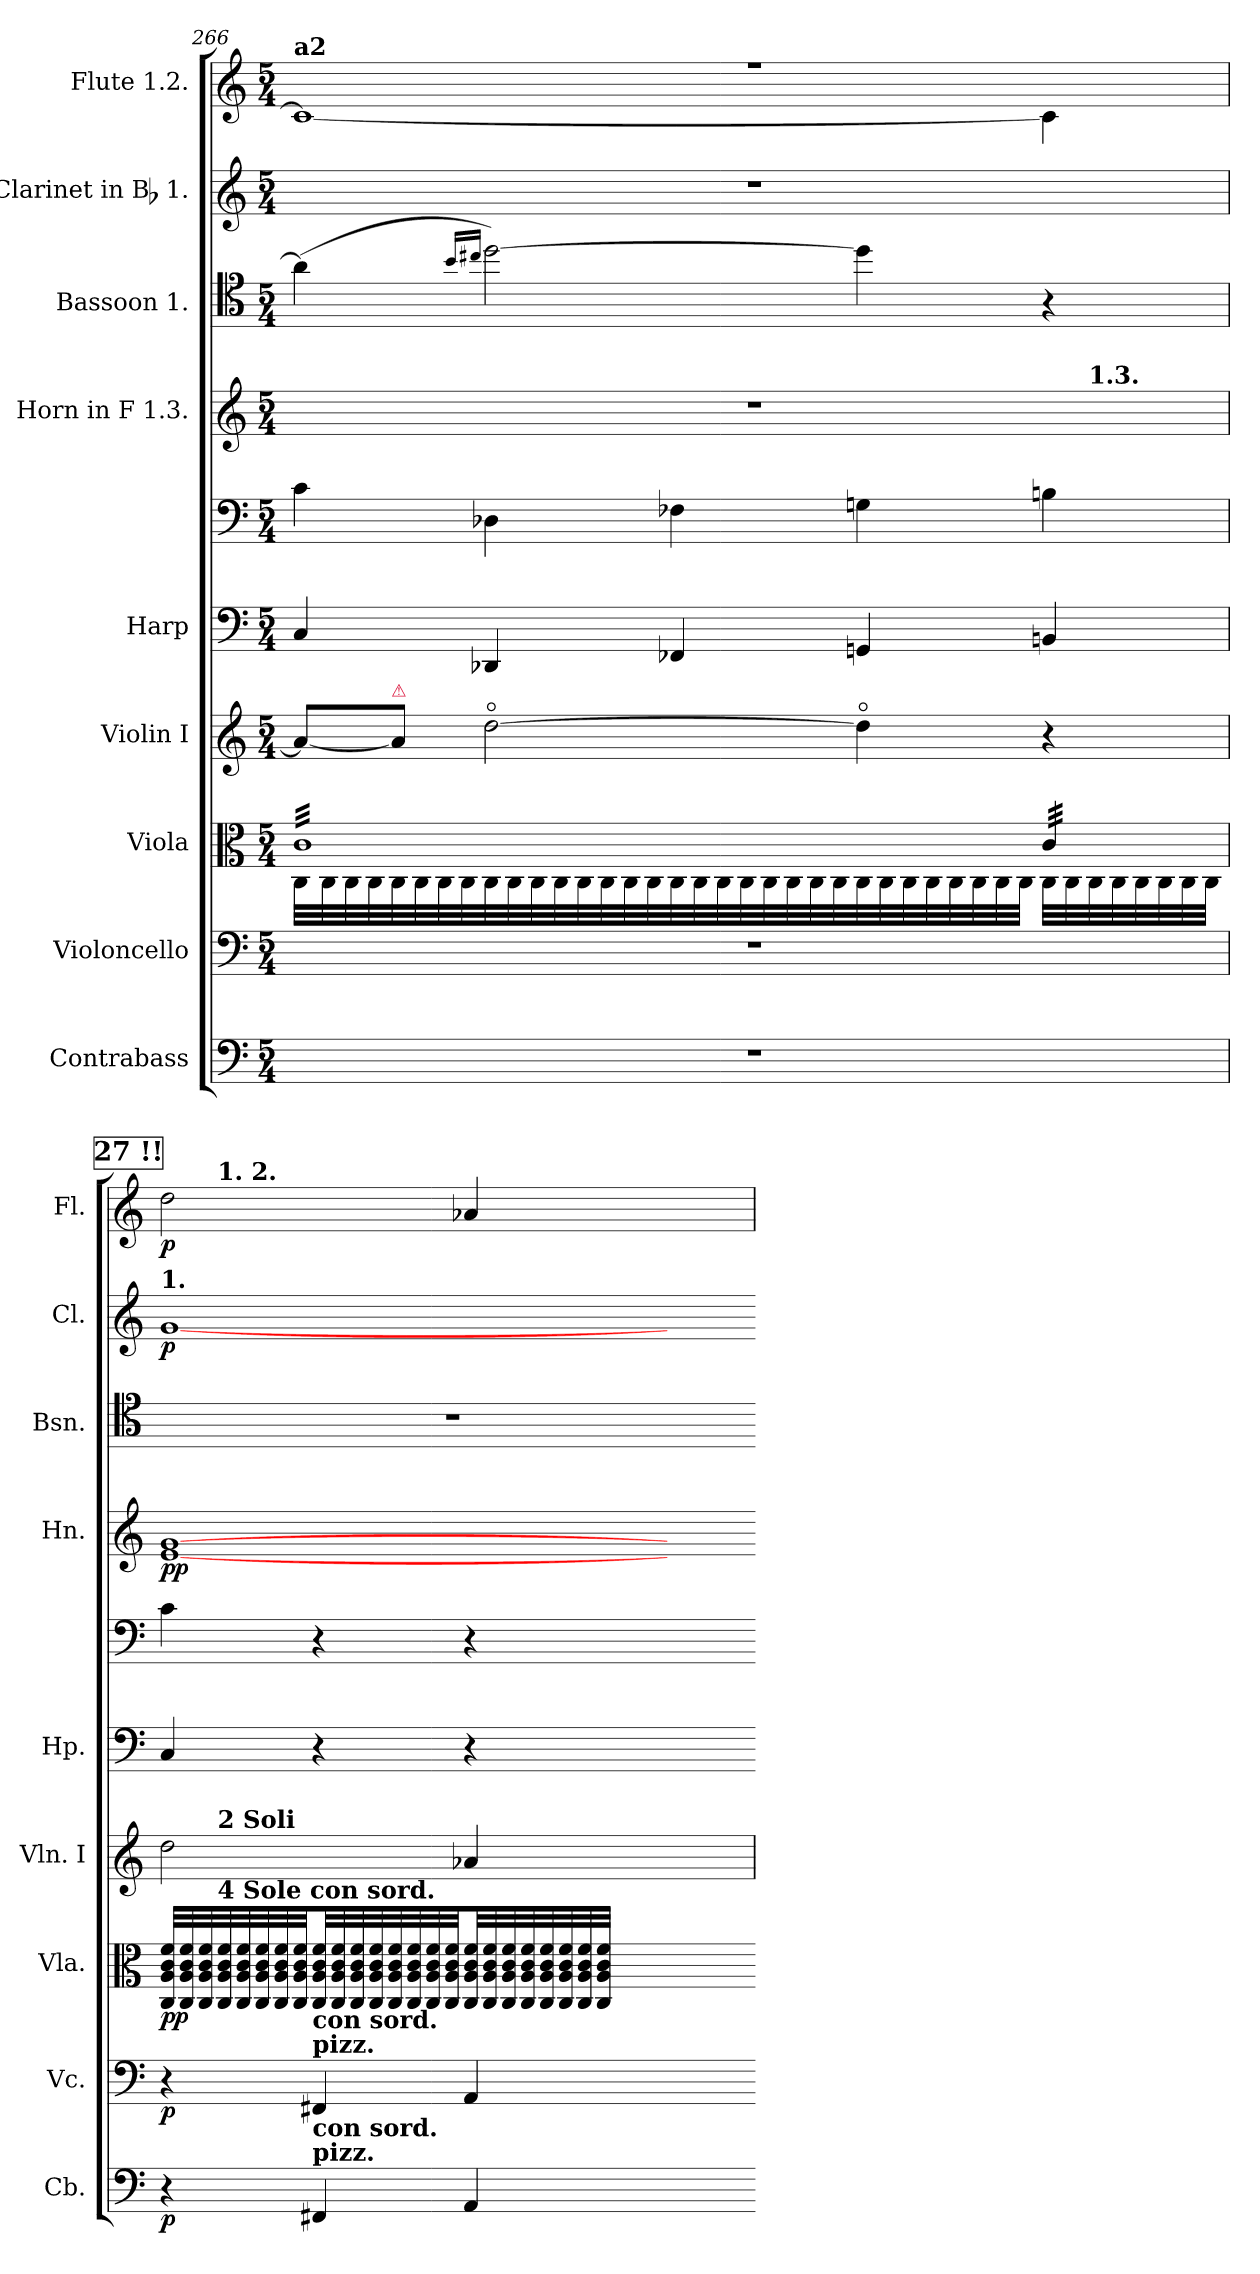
**kern	**dynam	**kern	**dynam	**kern	**dynam	**kern	**kern	**kern	**kern	**dynam	**kern	**kern	**dynam	**kern	**dynam
*part9	*part9	*part8	*part8	*part7	*part7	*part6	*part5	*part5	*part4	*part4	*part3	*part2	*part2	*part1	*part1
*staff10	*staff10	*staff9	*staff9	*staff8	*staff8	*staff7	*staff6	*staff5	*staff4	*staff4	*staff3	*staff2	*staff2	*staff1	*staff1
*I"Contrabass	*	*I"Violoncello	*	*I"Viola	*	*I"Violin I	*I"Harp	*	*I"Horn in F 1.3.	*	*I"Bassoon 1.	*I"Clarinet in Bb 1.	*	*I"Flute 1.2.	*
*I'Cb.	*	*I'Vc.	*	*I'Vla.	*	*I'Vln. I	*I'Hp.	*	*I'Hn.	*	*I'Bsn.	*I'Cl.	*	*I'Fl.	*
*clefF4	*	*clefF4	*	*clefC3	*	*clefG2	*clefF4	*clefF4	*clefG2	*	*clefC4	*clefG2	*	*clefG2	*
*ITrd7c12	*	*	*	*	*	*	*	*	*ITrd4c7	*	*	*ITrd1c2	*	*	*
*k[]	*	*k[]	*	*k[]	*	*k[]	*k[]	*k[]	*k[b-]	*	*k[]	*k[b-e-]	*	*k[]	*
*M5/4	*	*M5/4	*	*M5/4	*	*M5/4	*M5/4	*M5/4	*M5/4	*	*M5/4	*M5/4	*	*M5/4	*
=266	=266	=266	=266	=266	=266	=266	=266	=266	=266	=266	=266	=266	=266	=266	=266
*	*	*	*	*^	*	*	*	*	*^	*	*	*	*	*^	*
*	*	*	*	*tremolo	*	*	*	*	*	*	*	*	*	*	*	*	*	*
4%5r	.	4%5r	.	32cLLL	32CLLL	.	8aL_	4C	4c	4%5r	1ryy	.	(<4a]	4%5r	.	4%5rff	1c_	.
.	.	.	.	32c	32C	.	.	.	.	.	.	.	.	.	.	.	.	.
.	.	.	.	32c	32C	.	.	.	.	.	.	.	.	.	.	.	.	.
.	.	.	.	32c	32C	.	.	.	.	.	.	.	.	.	.	.	.	.
!	!	!	!	!	!	!	!LO:TX:a:color=crimson:t=⚠	!	!	!	!	!	!	!	!	!	!	!
.	.	.	.	32c	32C	.	8aJ]	.	.	.	.	.	.	.	.	.	.	.
.	.	.	.	32c	32C	.	.	.	.	.	.	.	.	.	.	.	.	.
.	.	.	.	32c	32C	.	.	.	.	.	.	.	.	.	.	.	.	.
.	.	.	.	32c	32C	.	.	.	.	.	.	.	.	.	.	.	.	.
.	.	.	.	.	.	.	.	.	.	.	.	.	16qqb/LL	.	.	.	.	.
.	.	.	.	.	.	.	.	.	.	.	.	.	16qqcc#X/JJ	.	.	.	.	.
.	.	.	.	32c	32C	.	[2ddo	4DD-X	4D-X	.	.	.	[2dd)	.	.	.	.	.
.	.	.	.	32c	32C	.	.	.	.	.	.	.	.	.	.	.	.	.
.	.	.	.	32c	32C	.	.	.	.	.	.	.	.	.	.	.	.	.
.	.	.	.	32c	32C	.	.	.	.	.	.	.	.	.	.	.	.	.
.	.	.	.	32c	32C	.	.	.	.	.	.	.	.	.	.	.	.	.
.	.	.	.	32c	32C	.	.	.	.	.	.	.	.	.	.	.	.	.
.	.	.	.	32c	32C	.	.	.	.	.	.	.	.	.	.	.	.	.
.	.	.	.	32c	32C	.	.	.	.	.	.	.	.	.	.	.	.	.
.	.	.	.	32c	32C	.	.	4FF-X	4F-X	.	.	.	.	.	.	.	.	.
.	.	.	.	32c	32C	.	.	.	.	.	.	.	.	.	.	.	.	.
.	.	.	.	32c	32C	.	.	.	.	.	.	.	.	.	.	.	.	.
.	.	.	.	32c	32C	.	.	.	.	.	.	.	.	.	.	.	.	.
.	.	.	.	32c	32C	.	.	.	.	.	.	.	.	.	.	.	.	.
.	.	.	.	32c	32C	.	.	.	.	.	.	.	.	.	.	.	.	.
.	.	.	.	32c	32C	.	.	.	.	.	.	.	.	.	.	.	.	.
.	.	.	.	32c	32C	.	.	.	.	.	.	.	.	.	.	.	.	.
.	.	.	.	32c	32C	.	4ddo]	4GGn	4Gn	.	.	.	4dd]	.	.	.	.	.
.	.	.	.	32c	32C	.	.	.	.	.	.	.	.	.	.	.	.	.
.	.	.	.	32c	32C	.	.	.	.	.	.	.	.	.	.	.	.	.
.	.	.	.	32c	32C	.	.	.	.	.	.	.	.	.	.	.	.	.
.	.	.	.	32c	32C	.	.	.	.	.	.	.	.	.	.	.	.	.
.	.	.	.	32c	32C	.	.	.	.	.	.	.	.	.	.	.	.	.
.	.	.	.	32c	32C	.	.	.	.	.	.	.	.	.	.	.	.	.
.	.	.	.	32cJJJ	32CJJJ	.	.	.	.	.	.	.	.	.	.	.	.	.
.	.	.	.	32cLLL	32CLLL	.	4r	4BBn	4Bn	.	16ryy	.	4r	.	.	.	4c]	.
.	.	.	.	32c	32C	.	.	.	.	.	.	.	.	.	.	.	.	.
!	!	!	!	!	!	!	!	!	!	!	!LO:TX:a:B:t=1.3.	!	!	!	!	!	!	!
.	.	.	.	32c	32C	.	.	.	.	.	8.ryy	.	.	.	.	.	.	.
.	.	.	.	32c	32C	.	.	.	.	.	.	.	.	.	.	.	.	.
.	.	.	.	32c	32C	.	.	.	.	.	.	.	.	.	.	.	.	.
.	.	.	.	32c	32C	.	.	.	.	.	.	.	.	.	.	.	.	.
.	.	.	.	32c	32C	.	.	.	.	.	.	.	.	.	.	.	.	.
.	.	.	.	32cJJJ	32CJJJ	.	.	.	.	.	.	.	.	.	.	.	.	.
*	*	*	*	*Xtremolo	*	*	*	*	*	*	*	*	*	*	*	*	*	*
!	!	!	!	!	!	!	!	!	!	!	!	!	!	!	!	!LO:TX:a:B:t=a2	!	!
!!LO:REH:place=s1:t=27	!!
=267	=267	=267	=267	=267	=267	=267	=267	=267	=267	=267	=267	=267	=267	=267	=267	=267	=267	=267
!	!	!	!	!	!	!	!	!	!	!	!	!	!	!LO:TX:a:B:t=1.	!	!	!	!
!	!	!	!	!	!	!	!	!	!	!LO:TX:a:B:t=con sord.	!	!	!	!	!	!	!	!
*	*	*	*	*v	*v	*	*^	*	*	*v	*v	*	*	*	*	*	*	*
4r	p	4r	p	32C/ 32A/ 32c/ 32f/LLL	pp	2dd	16.ryy	4C	4c	[1A [1c	pp	4%5r	[1f	p	2dd	16.ryy	p
.	.	.	.	32C/ 32A/ 32c/ 32f/	.	.	.	.	.	.	.	.	.	.	.	.	.
.	.	.	.	32C/ 32A/ 32c/ 32f/	.	.	.	.	.	.	.	.	.	.	.	.	.
!	!	!	!	!	!	!	!	!	!	!	!	!	!	!	!	!LO:TX:a:B:t=1. 2.	!
!	!	!	!	!	!	!	!LO:TX:a:B:t=2 Soli	!	!	!	!	!	!	!	!	!	!
!	!	!	!	!LO:TX:a:B:t=4 Sole con sord.	!	!	!	!	!	!	!	!	!	!	!	!	!
.	.	.	.	32C/ 32A/ 32c/ 32f/	.	.	1ryy	.	.	.	.	.	.	.	.	1ryy	.
.	.	.	.	32C/ 32A/ 32c/ 32f/	.	.	.	.	.	.	.	.	.	.	.	.	.
.	.	.	.	32C/ 32A/ 32c/ 32f/	.	.	.	.	.	.	.	.	.	.	.	.	.
.	.	.	.	32C/ 32A/ 32c/ 32f/	.	.	.	.	.	.	.	.	.	.	.	.	.
.	.	.	.	32C/ 32A/ 32c/ 32f/JJ	.	.	.	.	.	.	.	.	.	.	.	.	.
!	!	!LO:TX:a:B:t=pizz.	!	!	!	!	!	!	!	!	!	!	!	!	!	!	!
!	!	!LO:TX:a:B:t=con sord.	!	!	!	!	!	!	!	!	!	!	!	!	!	!	!
!LO:TX:a:B:t=pizz.	!	!	!	!	!	!	!	!	!	!	!	!	!	!	!	!	!
!LO:TX:a:B:t=con sord.	!	!	!	!	!	!	!	!	!	!	!	!	!	!	!	!	!
4FFF#X	.	4FF#X	.	32C/ 32A/ 32c/ 32f/LL	.	.	.	4r	4r	.	.	.	.	.	.	.	.
.	.	.	.	32C/ 32A/ 32c/ 32f/	.	.	.	.	.	.	.	.	.	.	.	.	.
.	.	.	.	32C/ 32A/ 32c/ 32f/	.	.	.	.	.	.	.	.	.	.	.	.	.
.	.	.	.	32C/ 32A/ 32c/ 32f/	.	.	.	.	.	.	.	.	.	.	.	.	.
.	.	.	.	32C/ 32A/ 32c/ 32f/	.	.	.	.	.	.	.	.	.	.	.	.	.
.	.	.	.	32C/ 32A/ 32c/ 32f/	.	.	.	.	.	.	.	.	.	.	.	.	.
.	.	.	.	32C/ 32A/ 32c/ 32f/	.	.	.	.	.	.	.	.	.	.	.	.	.
.	.	.	.	32C/ 32A/ 32c/ 32f/JJ	.	.	.	.	.	.	.	.	.	.	.	.	.
4AAA	.	4AA	.	32C/ 32A/ 32c/ 32f/LL	.	4a-X	.	4r	4r	.	.	.	.	.	4a-X	.	.
.	.	.	.	32C/ 32A/ 32c/ 32f/	.	.	.	.	.	.	.	.	.	.	.	.	.
.	.	.	.	32C/ 32A/ 32c/ 32f/	.	.	.	.	.	.	.	.	.	.	.	.	.
.	.	.	.	32C/ 32A/ 32c/ 32f/	.	.	.	.	.	.	.	.	.	.	.	.	.
.	.	.	.	32C/ 32A/ 32c/ 32f/	.	.	.	.	.	.	.	.	.	.	.	.	.
.	.	.	.	32C/ 32A/ 32c/ 32f/	.	.	.	.	.	.	.	.	.	.	.	.	.
.	.	.	.	32C/ 32A/ 32c/ 32f/	.	.	.	.	.	.	.	.	.	.	.	.	.
.	.	.	.	32C/ 32A/ 32c/ 32f/JJJ	.	.	.	.	.	.	.	.	.	.	.	.	.
2ryy	.	2ryy	.	2ryy	.	2ryy	.	2ryy	2ryy	.	.	.	.	.	2ryy	.	.
.	.	.	.	.	.	.	.	.	.	4ryy	.	.	4ryy	.	.	.	.
.	.	.	.	.	.	.	8ryy	.	.	.	.	.	.	.	.	8ryy	.
.	.	.	.	.	.	.	32ryy	.	.	.	.	.	.	.	.	32ryy	.
*	*	*	*	*	*	*v	*v	*	*	*	*	*	*	*	*v	*v	*
=-	=	=-	=	=-	=	=	=-	=-	=-	=	=-	=-	=	=	=
*-	*-	*-	*-	*-	*-	*-	*-	*-	*-	*-	*-	*-	*-	*-	*-
